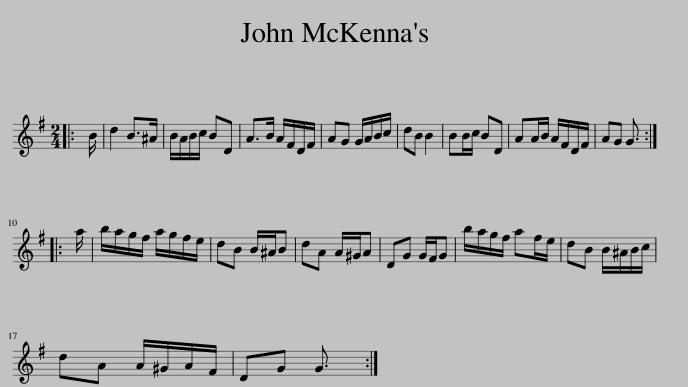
X:1
L:1/8
M:2/4
I:linebreak $
K:G
V:1 treble
V:1
|: B/ | d2 B>^A | B/A/B/c/ BD | A>B A/F/D/F/ | AG G/A/B/c/ | %5
 dB B2 | BB/c/ BD | AA/B/ A/F/D/F/ | AG G3/2 ::$ a/ | %10
 b/a/g/f/ a/g/f/e/ | dB B/^A/B | dA A/^G/A | DG G/F/G | b/a/g/f/ af/e/ | %15
 dB B/^A/B/c/ |$ dA A/^G/A/F/ | DG G3/2 :| %18
